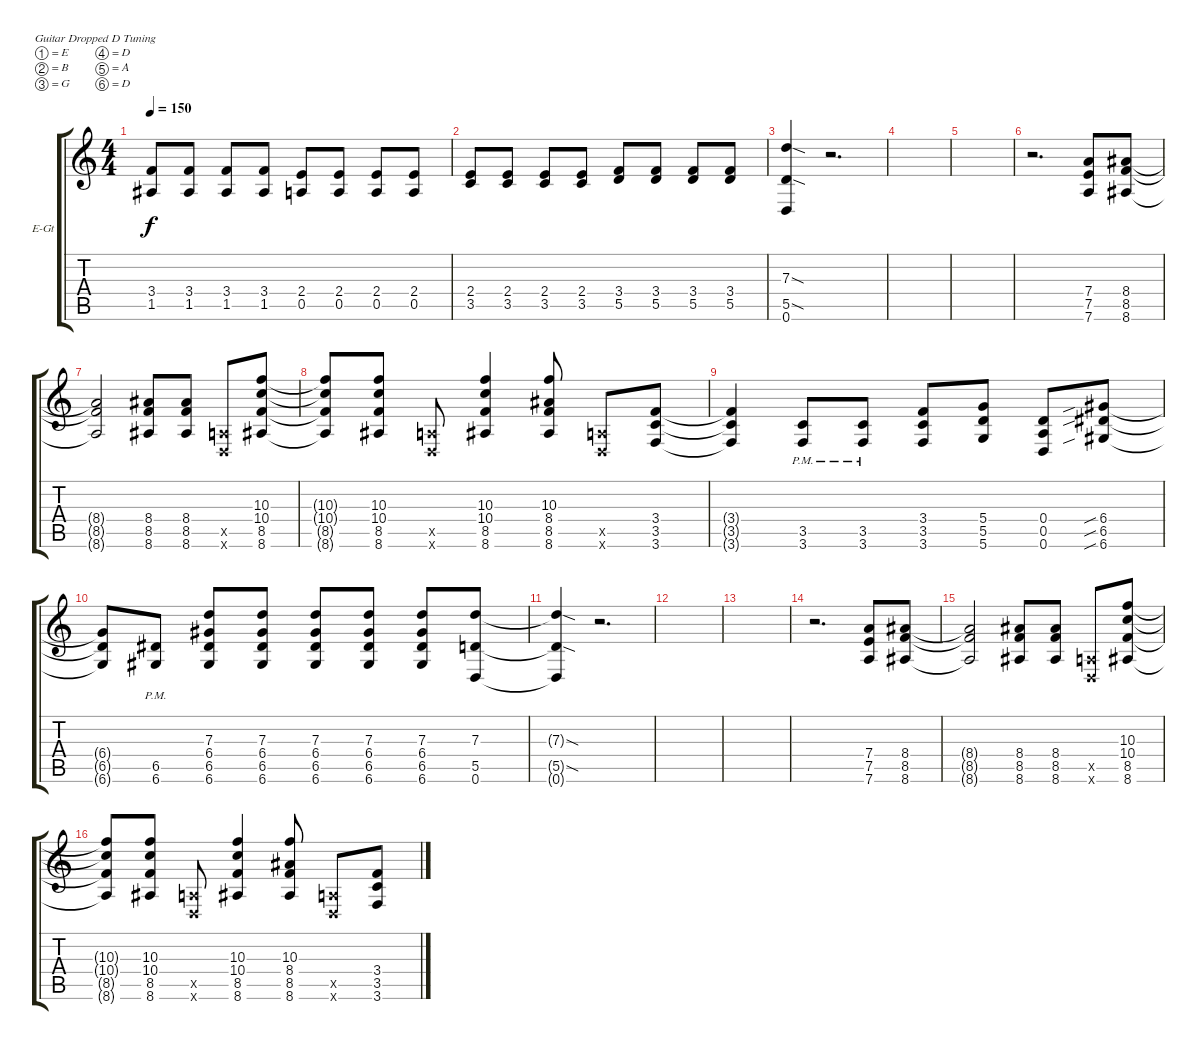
\defaultSystemsLayout 4
\bracketExtendMode groupsimilarinstruments
\firstSystemTrackNameOrientation horizontal
\otherSystemsTrackNameOrientation horizontal
\track ("Electric Guitar" "E-Gt") {instrument distortionguitar}
\staff {score tabs}
\tuning (E4 B3 G3 D3 A2 D2)
\ts (4 4)
\tempo 150
\clef g2
\ks c
(1.5 3.4).8{dy f} (1.5 3.4).8 (1.5 3.4).8 (1.5 3.4).8 (0.5 2.4).8 (0.5 2.4).8 (0.5 2.4).8 (0.5 2.4).8 |
(2.4 3.5).8 (2.4 3.5).8 (2.4 3.5).8 (2.4 3.5).8 (3.4 5.5).8 (3.4 5.5).8 (3.4 5.5).8 (3.4 5.5).8 |
(5.5{sod} 0.6 7.3{sod}).4 r.2{d} |
|
|
r.2{d} (7.5 7.6 7.4).8 (8.6 8.5 8.4).8 |
(8.6{t} 8.5{t} 8.4{t}).2 (8.6 8.5 8.4).8 (8.4 8.5 8.6).8 (0.6{x} 0.5{x}).8 (8.6 8.5 10.4 10.3).8 |
(8.6{t} 8.5{t} 10.4{t} 10.3{t}).8 (8.6 8.5 10.4 10.3).8 (0.6{x} 0.5{x}).8 (8.6 8.5 10.4 10.3).4 (8.6 8.5 8.4 10.3).8 (0.6{x} 0.5{x}).8 (3.6 3.5 3.4).8 |
(3.6{t} 3.5{t} 3.4{t}).4 (3.6{pm} 3.5{pm}).8 (3.6{pm} 3.5{pm}).8 (3.4 3.5 3.6).8 (5.6 5.5 5.4).8 (0.4 0.5 0.6).8 (6.6{sib} 6.5{sib} 6.4{sib}).8 |
(6.4{t} 6.5{t} 6.6{t}).8 (6.6{pm} 6.5{pm}).8 (6.6 6.5 6.4 7.3).8 (6.6 6.5 6.4 7.3).8 (6.4 6.5 6.6 7.3).8 (6.6 6.5 7.3 6.4).8 (6.6 6.5 6.4 7.3).8 (0.6 5.5 7.3).8 |
(5.5{sod t} 0.6{t} 7.3{sod t}).4 r.2{d} |
|
|
r.2{d} (7.5 7.6 7.4).8 (8.6 8.5 8.4).8 |
(8.6{t} 8.5{t} 8.4{t}).2 (8.6 8.5 8.4).8 (8.4 8.5 8.6).8 (0.6{x} 0.5{x}).8 (8.6 8.5 10.4 10.3).8 |
(8.6{t} 8.5{t} 10.4{t} 10.3{t}).8 (8.6 8.5 10.4 10.3).8 (0.6{x} 0.5{x}).8 (8.6 8.5 10.4 10.3).4 (8.6 8.5 8.4 10.3).8 (0.6{x} 0.5{x}).8 (3.6 3.5 3.4).8
